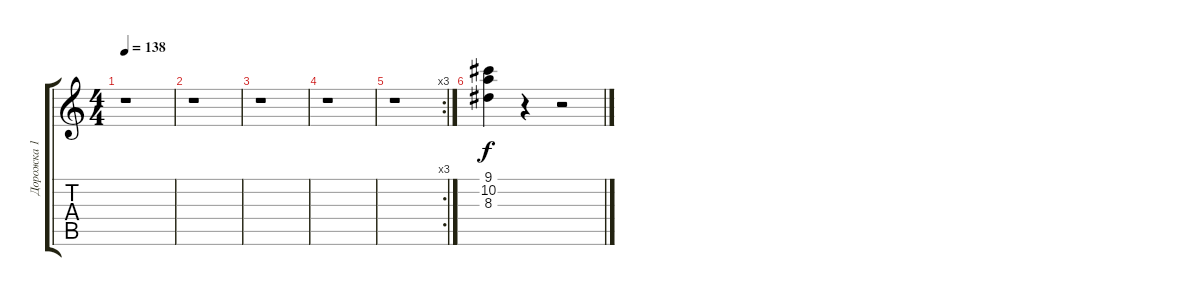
\track ("Дорожка 1" "Дорожка 1") {instrument electricguitarclean}
\staff {score tabs}
\tuning (E4 B3 G3 D3 A2 E2) {hide}
\ts (4 4)
\tempo 138
\clef g2
\ks c
r.1{dy f} |
r.1 |
r.1 |
r.1 |
\rc 3
r.1 |
(9.1 10.2 8.3).4 r.4 r.2
